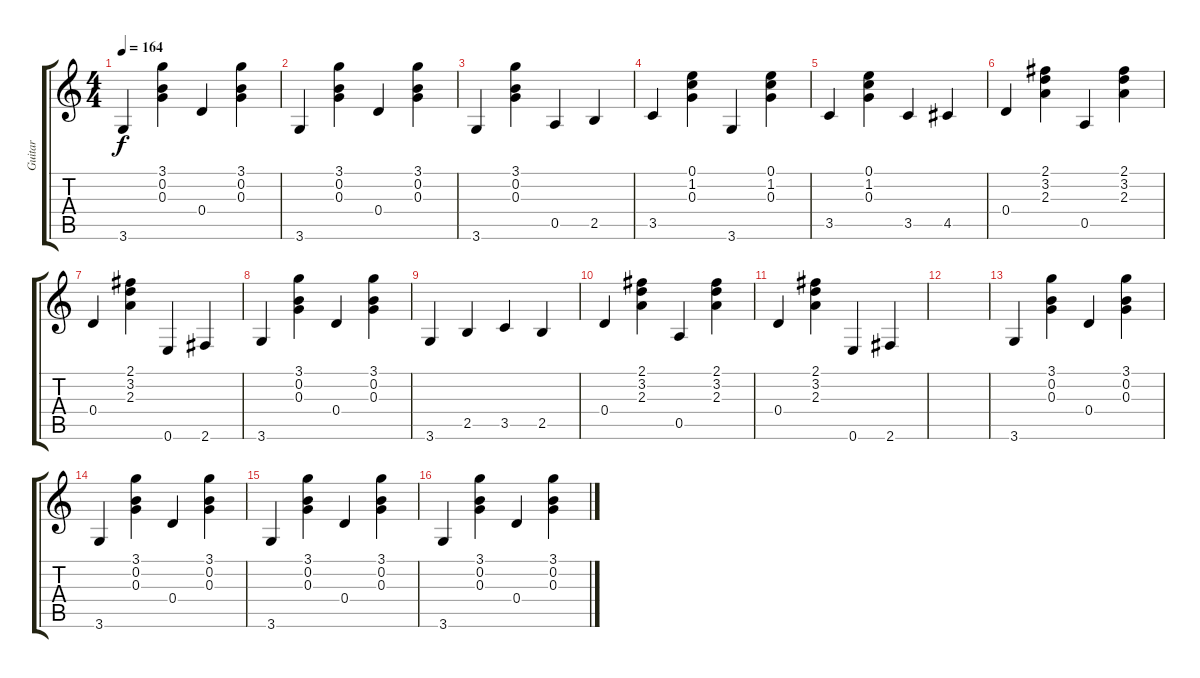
\track ("Guitar" "Guitar") {instrument acousticguitarsteel}
\staff {score tabs}
\tuning (E4 B3 G3 D3 A2 E2) {hide}
\ts (4 4)
\tempo 164
\clef g2
\ks c
3.6.4{dy f} (3.1 0.2 0.3).4 0.4.4 (3.1 0.2 0.3).4 |
3.6.4 (3.1 0.2 0.3).4 0.4.4 (3.1 0.2 0.3).4 |
3.6.4 (3.1 0.2 0.3).4 0.5.4 2.5.4 |
3.5.4 (0.1 1.2 0.3).4 3.6.4 (0.1 1.2 0.3).4 |
3.5.4 (0.1 1.2 0.3).4 3.5.4 4.5.4 |
0.4.4 (2.1 3.2 2.3).4 0.5.4 (2.1 3.2 2.3).4 |
0.4.4 (2.1 3.2 2.3).4 0.6.4 2.6.4 |
3.6.4 (3.1 0.2 0.3).4 0.4.4 (3.1 0.2 0.3).4 |
3.6.4 2.5.4 3.5.4 2.5.4 |
0.4.4 (2.1 3.2 2.3).4 0.5.4 (2.1 3.2 2.3).4 |
0.4.4 (2.1 3.2 2.3).4 0.6.4 2.6.4 |
|
3.6.4 (3.1 0.2 0.3).4 0.4.4 (3.1 0.2 0.3).4 |
3.6.4 (3.1 0.2 0.3).4 0.4.4 (3.1 0.2 0.3).4 |
3.6.4 (3.1 0.2 0.3).4 0.4.4 (3.1 0.2 0.3).4 |
3.6.4 (3.1 0.2 0.3).4 0.4.4 (3.1 0.2 0.3).4
